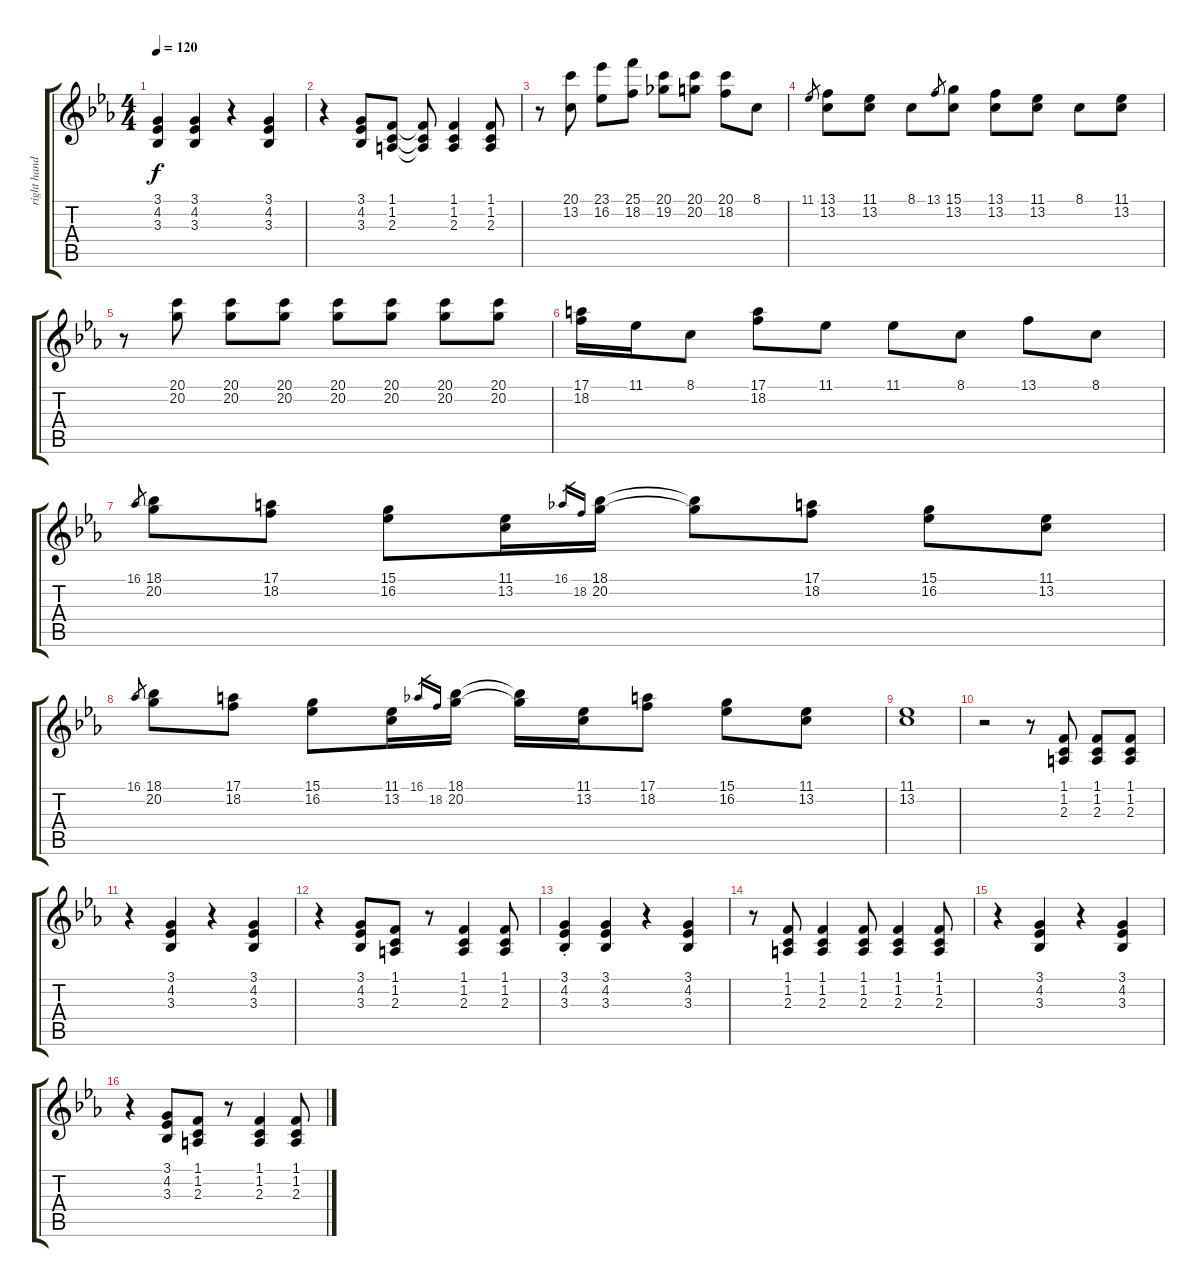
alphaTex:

\track ("right hand piano 2" "right hand") {instrument brightacousticpiano}
\staff {score tabs}
\tuning (E4 B3 G3 D3 A2 E2) {hide}
\ts (4 4)
\tempo 120
\clef g2
\ks eb
(3.1 4.2 3.3).4{dy f} (3.1 4.2 3.3).4 r.4 (3.1 4.2 3.3).4 |
r.4 (3.1 4.2 3.3).8 (1.1 1.2 2.3).8 (1.1{t} 1.2{t} 2.3{t}).8 (1.1 1.2 2.3).4 (1.1 1.2 2.3).8 |
r.8 (20.1 13.2).8 (23.1 16.2).8 (25.1 18.2).8 (20.1 19.2).8 (20.1 20.2).8 (20.1 18.2).8 8.1.8 |
11.1.8{gr} (13.1 13.2).8 (11.1 13.2).8 8.1.8 13.1.8{gr} (15.1 13.2).8 (13.1 13.2).8 (11.1 13.2).8 8.1.8 (11.1 13.2).8 |
r.8 (20.1 20.2).8 (20.1 20.2).8 (20.1 20.2).8 (20.1 20.2).8 (20.1 20.2).8 (20.1 20.2).8 (20.1 20.2).8 |
(17.1 18.2).16 11.1.16 8.1.8 (17.1 18.2).8 11.1.8 11.1.8 8.1.8 13.1.8 8.1.8 |
16.1.8{gr} (18.1 20.2).8 (17.1 18.2).8 (15.1 16.2).8 (11.1 13.2).16 16.1.16{gr} 18.2.16{gr} (18.1 20.2).16 (18.1{t} 20.2{t}).8 (17.1 18.2).8 (15.1 16.2).8 (11.1 13.2).8 |
16.1.8{gr} (18.1 20.2).8 (17.1 18.2).8 (15.1 16.2).8 (11.1 13.2).16 16.1.16{gr} 18.2.16{gr} (18.1 20.2).16 (18.1{t} 20.2{t}).16 (11.1 13.2).16 (17.1 18.2).8 (15.1 16.2).8 (11.1 13.2).8 |
(11.1 13.2).1 |
r.2 r.8 (1.1 1.2 2.3).8 (1.1 1.2 2.3).8 (1.1 1.2 2.3).8 |
r.4 (3.1 4.2 3.3).4 r.4 (3.1 4.2 3.3).4 |
r.4 (3.1 4.2 3.3).8 (1.1 1.2 2.3).8 r.8 (1.1 1.2 2.3).4 (1.1 1.2 2.3).8 |
(3.1{st} 4.2{st} 3.3{st}).4 (3.1 4.2 3.3).4 r.4 (3.1 4.2 3.3).4 |
r.8 (1.1 1.2 2.3).8 (1.1 1.2 2.3).4 (1.1 1.2 2.3).8 (1.1 1.2 2.3).4 (1.1 1.2 2.3).8 |
r.4 (3.1 4.2 3.3).4 r.4 (3.1 4.2 3.3).4 |
r.4 (3.1 4.2 3.3).8 (1.1 1.2 2.3).8 r.8 (1.1 1.2 2.3).4 (1.1 1.2 2.3).8
